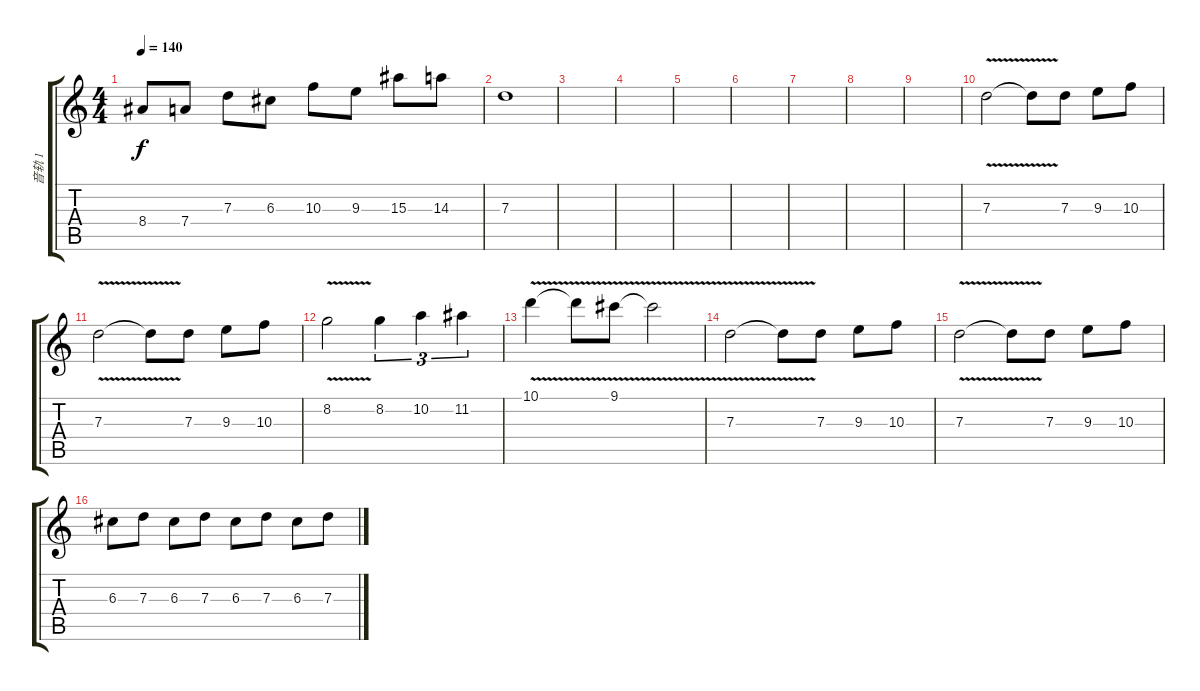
\track ("音轨 1" "音轨 1") {instrument distortionguitar}
\staff {score tabs}
\tuning (E4 B3 G3 D3 A2 E2) {hide}
\ts (4 4)
\tempo 140
\clef g2
\ks c
8.4.8{dy f} 7.4.8 7.3.8 6.3.8 10.3.8 9.3.8 15.3.8 14.3.8 |
7.3.1 |
|
|
|
|
|
|
|
7.3{v}.2{volume 14} 7.3{t}.8 7.3.8 9.3.8 10.3.8 |
7.3{v}.2 7.3{t}.8 7.3.8 9.3.8 10.3.8 |
8.2{v}.2 8.2.4{tu (3 2)} 10.2.4{tu (3 2)} 11.2.4{tu (3 2)} |
10.1{v}.4 10.1{t}.8 9.1{v}.8 9.1{t}.2 |
7.3{v}.2 7.3{t}.8 7.3.8 9.3.8 10.3.8 |
7.3{v}.2 7.3{t}.8 7.3.8 9.3.8 10.3.8 |
6.3.8 7.3.8 6.3.8 7.3.8 6.3.8 7.3.8 6.3.8 7.3.8
